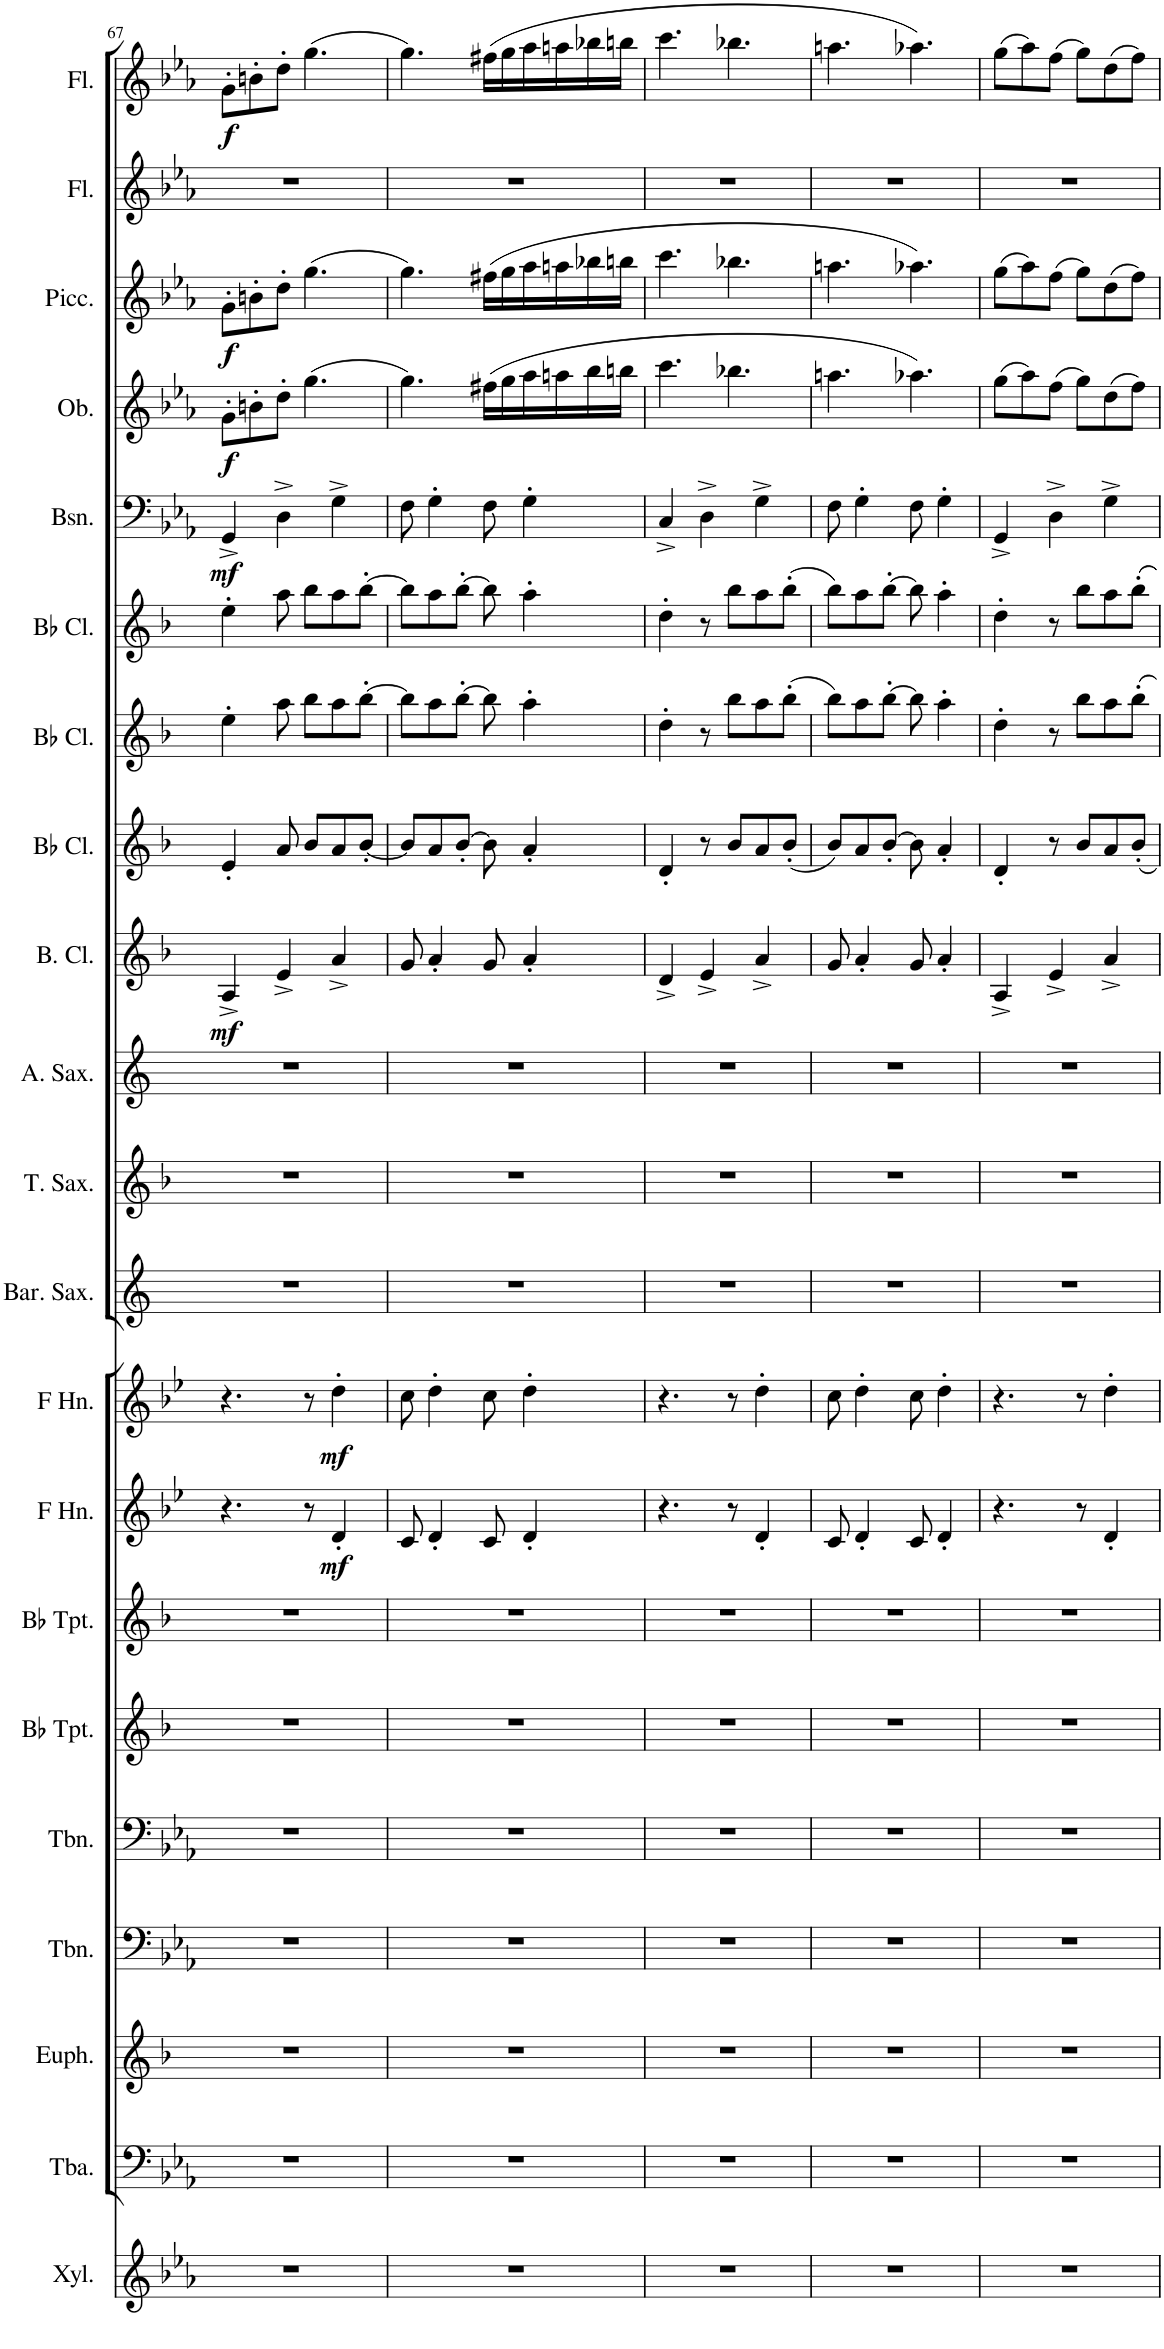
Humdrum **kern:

**kern	**kern	**kern	**kern	**kern	**kern	**kern	**kern	**dynam	**kern	**dynam	**kern	**kern	**kern	**kern	**dynam	**kern	**kern	**kern	**kern	**dynam	**kern	**dynam	**kern	**dynam	**kern	**kern	**dynam
*part21	*part20	*part19	*part18	*part17	*part16	*part15	*part14	*part14	*part13	*part13	*part12	*part11	*part10	*part9	*part9	*part8	*part7	*part6	*part5	*part5	*part4	*part4	*part3	*part3	*part2	*part1	*part1
*staff21	*staff20	*staff19	*staff18	*staff17	*staff16	*staff15	*staff14	*staff14	*staff13	*staff13	*staff12	*staff11	*staff10	*staff9	*staff9	*staff8	*staff7	*staff6	*staff5	*staff5	*staff4	*staff4	*staff3	*staff3	*staff2	*staff1	*staff1
*I"Xylophone	*I"Tuba	*I"Eufonio	*I"Trombon 3	*I"Trombon 1-2	*I"Trompeta Bb 3	*I"Trompeta Bb 1-2	*I"Corno Fa 3	*	*I"Corno Fa 1-2	*	*I"Saxofon Baritono	*I"Saxofon Tenor	*I"Saxofon alto	*I"Clarinete bajo	*	*I"Clarinete Bb 3	*I"Clarinete Bb 2	*I"Clarinete Bb 1	*I"Fagot	*	*I"Oboe	*	*I"Piccolo	*	*I"Flauta 3	*I"Flauta 1-2	*
*I'Xyl.	*I'Tba.	*	*I'Tbn.	*I'Tbn.	*	*	*	*	*	*	*	*	*	*	*	*	*	*	*	*	*I'Ob.	*	*I'Picc.	*	*I'Fl.	*I'Fl.	*
!!LO:PB:g=z
*clefG2	*clefF4	*clefG2	*clefF4	*clefF4	*clefG2	*clefG2	*clefG2	*	*clefG2	*	*clefG2	*clefG2	*clefG2	*clefG2	*	*clefG2	*clefG2	*clefG2	*clefF4	*	*clefG2	*	*clefG2	*	*clefG2	*clefG2	*
*Trd-7c-12	*	*Trd8c14	*	*	*Trd1c2	*Trd1c2	*Trd4c7	*	*Trd4c7	*	*Trd12c21	*Trd8c14	*Trd5c9	*Trd8c14	*	*Trd1c2	*Trd1c2	*Trd1c2	*	*	*	*	*Trd-7c-12	*	*	*	*
*k[b-e-a-]	*k[b-e-a-]	*k[b-]	*k[b-e-a-]	*k[b-e-a-]	*k[b-]	*k[b-]	*k[b-e-]	*	*k[b-e-]	*	*k[]	*k[b-]	*k[]	*k[b-]	*	*k[b-]	*k[b-]	*k[b-]	*k[b-e-a-]	*	*k[b-e-a-]	*	*k[b-e-a-]	*	*k[b-e-a-]	*k[b-e-a-]	*
*M6/8	*M6/8	*M6/8	*M6/8	*M6/8	*M6/8	*M6/8	*M6/8	*	*M6/8	*	*M6/8	*M6/8	*M6/8	*M6/8	*	*M6/8	*M6/8	*M6/8	*M6/8	*	*M6/8	*	*M6/8	*	*M6/8	*M6/8	*
=67	=67	=67	=67	=67	=67	=67	=67	=67	=67	=67	=67	=67	=67	=67	=67	=67	=67	=67	=67	=67	=67	=67	=67	=67	=67	=67	=67
!	!	!	!	!	!	!	!	!	!	!	!	!	!	!	!LO:DY:b	!	!	!	!	!LO:DY:b	!	!LO:DY:b	!	!LO:DY:b	!	!	!LO:DY:b
2.r	2.r	2.r	2.r	2.r	2.r	2.r	4.r	.	4.r	.	2.r	2.r	2.r	4A^/	mf	4e'/	4ee'\	4ee'\	4GG^/	mf	8g'\L	f	8g'\L	f	2.r	8g'\L	f
.	.	.	.	.	.	.	.	.	.	.	.	.	.	.	.	.	.	.	.	.	8bn'\	.	8bn'\	.	.	8bn'\	.
.	.	.	.	.	.	.	.	.	.	.	.	.	.	4e^/	.	8a/	8aa\	8aa\	4D^\	.	8dd'\J	.	8dd'\J	.	.	8dd'\J	.
.	.	.	.	.	.	.	8r	.	8r	.	.	.	.	.	.	8b-/L	8bb-\L	8bb-\L	.	.	(4.gg\	.	(4.gg\	.	.	(4.gg\	.
!	!	!	!	!	!	!	!	!LO:DY:b	!	!LO:DY:b	!	!	!	!	!	!	!	!	!	!	!	!	!	!	!	!	!
.	.	.	.	.	.	.	4d'/	mf	4dd'\	mf	.	.	.	4a^/	.	8a/	8aa\	8aa\	4G^\	.	.	.	.	.	.	.	.
.	.	.	.	.	.	.	.	.	.	.	.	.	.	.	.	[8b-'/J	[8bb-'\J	[8bb-'\J	.	.	.	.	.	.	.	.	.
=68	=68	=68	=68	=68	=68	=68	=68	=68	=68	=68	=68	=68	=68	=68	=68	=68	=68	=68	=68	=68	=68	=68	=68	=68	=68	=68	=68
2.r	2.r	2.r	2.r	2.r	2.r	2.r	8c/	.	8cc\	.	2.r	2.r	2.r	8g/	.	8b-/L]	8bb-\L]	8bb-\L]	8F\	.	4.gg\)	.	4.gg\)	.	2.r	4.gg\)	.
.	.	.	.	.	.	.	4d'/	.	4dd'\	.	.	.	.	4a'/	.	8a/	8aa\	8aa\	4G'\	.	.	.	.	.	.	.	.
.	.	.	.	.	.	.	.	.	.	.	.	.	.	.	.	[8b-'/J	[8bb-'\J	[8bb-'\J	.	.	.	.	.	.	.	.	.
.	.	.	.	.	.	.	8c/	.	8cc\	.	.	.	.	8g/	.	8b-\]	8bb-\]	8bb-\]	8F\	.	(16ff#X\LL	.	(16ff#X\LL	.	.	(16ff#X\LL	.
.	.	.	.	.	.	.	.	.	.	.	.	.	.	.	.	.	.	.	.	.	16gg\	.	16gg\	.	.	16gg\	.
.	.	.	.	.	.	.	4d'/	.	4dd'\	.	.	.	.	4a'/	.	4a'/	4aa'\	4aa'\	4G'\	.	16aa-\	.	16aa-\	.	.	16aa-\	.
.	.	.	.	.	.	.	.	.	.	.	.	.	.	.	.	.	.	.	.	.	16aan\	.	16aan\	.	.	16aan\	.
.	.	.	.	.	.	.	.	.	.	.	.	.	.	.	.	.	.	.	.	.	16bb-\	.	16bb-X\	.	.	16bb-X\	.
.	.	.	.	.	.	.	.	.	.	.	.	.	.	.	.	.	.	.	.	.	16bbn\JJ	.	16bbn\JJ	.	.	16bbn\JJ	.
=69	=69	=69	=69	=69	=69	=69	=69	=69	=69	=69	=69	=69	=69	=69	=69	=69	=69	=69	=69	=69	=69	=69	=69	=69	=69	=69	=69
2.r	2.r	2.r	2.r	2.r	2.r	2.r	4.r	.	4.r	.	2.r	2.r	2.r	4d^/	.	4d'/	4dd'\	4dd'\	4C^/	.	4.ccc\	.	4.ccc\	.	2.r	4.ccc\	.
.	.	.	.	.	.	.	.	.	.	.	.	.	.	4e^/	.	8r	8r	8r	4D^\	.	.	.	.	.	.	.	.
.	.	.	.	.	.	.	8r	.	8r	.	.	.	.	.	.	8b-/L	8bb-\L	8bb-\L	.	.	4.bb-X\	.	4.bb-X\	.	.	4.bb-X\	.
.	.	.	.	.	.	.	4d'/	.	4dd'\	.	.	.	.	4a^/	.	8a/	8aa\	8aa\	4G^\	.	.	.	.	.	.	.	.
.	.	.	.	.	.	.	.	.	.	.	.	.	.	.	.	(8b-'/J	(8bb-'\J	(8bb-'\J	.	.	.	.	.	.	.	.	.
=70	=70	=70	=70	=70	=70	=70	=70	=70	=70	=70	=70	=70	=70	=70	=70	=70	=70	=70	=70	=70	=70	=70	=70	=70	=70	=70	=70
2.r	2.r	2.r	2.r	2.r	2.r	2.r	8c/	.	8cc\	.	2.r	2.r	2.r	8g/	.	8b-/L)	8bb-\L)	8bb-\L)	8F\	.	4.aan\	.	4.aan\	.	2.r	4.aan\	.
.	.	.	.	.	.	.	4d'/	.	4dd'\	.	.	.	.	4a'/	.	8a/	8aa\	8aa\	4G'\	.	.	.	.	.	.	.	.
.	.	.	.	.	.	.	.	.	.	.	.	.	.	.	.	[8b-'/J	[8bb-'\J	[8bb-'\J	.	.	.	.	.	.	.	.	.
.	.	.	.	.	.	.	8c/	.	8cc\	.	.	.	.	8g/	.	8b-\]	8bb-\]	8bb-\]	8F\	.	4.aa-X\)	.	4.aa-X\)	.	.	4.aa-X\)	.
.	.	.	.	.	.	.	4d'/	.	4dd'\	.	.	.	.	4a'/	.	4a'/	4aa'\	4aa'\	4G'\	.	.	.	.	.	.	.	.
=71	=71	=71	=71	=71	=71	=71	=71	=71	=71	=71	=71	=71	=71	=71	=71	=71	=71	=71	=71	=71	=71	=71	=71	=71	=71	=71	=71
2.r	2.r	2.r	2.r	2.r	2.r	2.r	4.r	.	4.r	.	2.r	2.r	2.r	4A^/	.	4d'/	4dd'\	4dd'\	4GG^/	.	(8gg\L	.	(8gg\L	.	2.r	(8gg\L	.
.	.	.	.	.	.	.	.	.	.	.	.	.	.	.	.	.	.	.	.	.	8aa-\)	.	8aa-\)	.	.	8aa-\)	.
.	.	.	.	.	.	.	.	.	.	.	.	.	.	4e^/	.	8r	8r	8r	4D^\	.	(8ff\J	.	(8ff\J	.	.	(8ff\J	.
.	.	.	.	.	.	.	8r	.	8r	.	.	.	.	.	.	8b-/L	8bb-\L	8bb-\L	.	.	8gg\L)	.	8gg\L)	.	.	8gg\L)	.
.	.	.	.	.	.	.	4d'/	.	4dd'\	.	.	.	.	4a^/	.	8a/	8aa\	8aa\	4G^\	.	(8dd\	.	(8dd\	.	.	(8dd\	.
.	.	.	.	.	.	.	.	.	.	.	.	.	.	.	.	8b-'/J	8bb-'\J	8bb-'\J	.	.	8ff\J)	.	8ff\J)	.	.	8ff\J)	.
=	=	=	=	=	=	=	=	=	=	=	=	=	=	=	=	=	=	=	=	=	=	=	=	=	=	=	=
*-	*-	*-	*-	*-	*-	*-	*-	*-	*-	*-	*-	*-	*-	*-	*-	*-	*-	*-	*-	*-	*-	*-	*-	*-	*-	*-	*-
